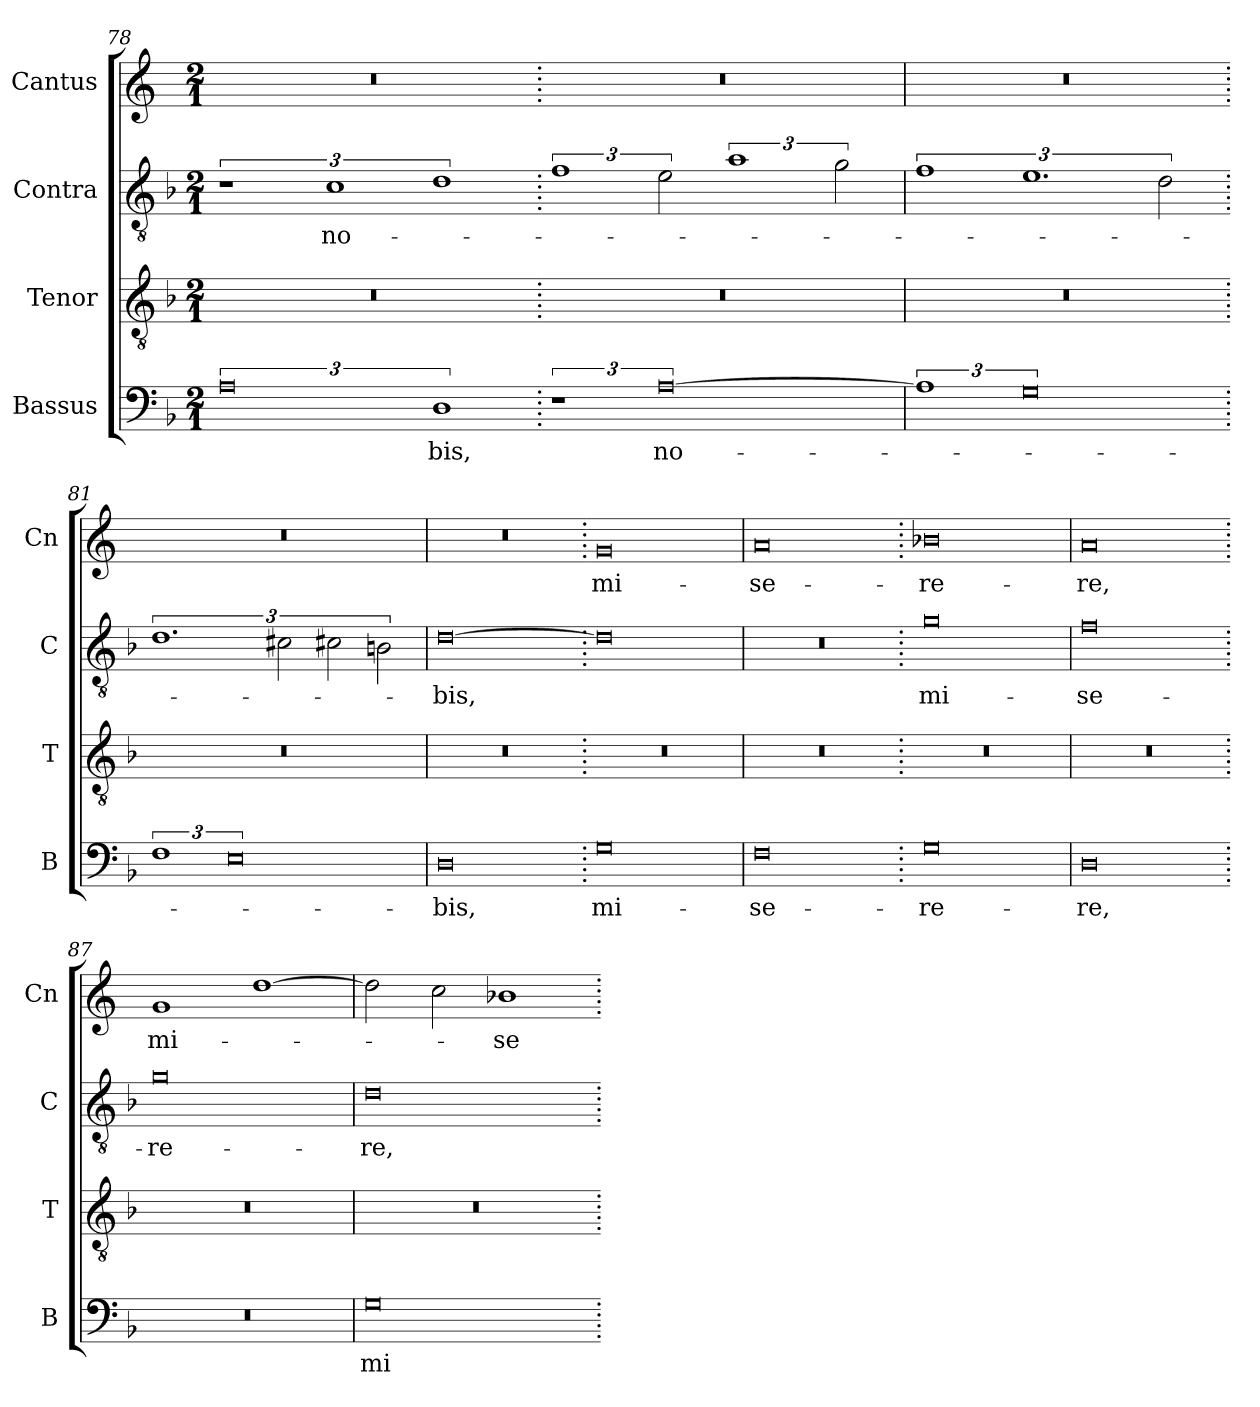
**kern	**text	**kern	**kern	**text	**kern	**text
*part4	*part4	*part3	*part2	*part2	*part1	*part1
*staff4	*staff4	*staff3	*staff2	*staff2	*staff1	*staff1
*I"Bassus	*	*I"Tenor	*I"Contra	*	*I"Cantus	*
*I'B	*	*I'T	*I'C	*	*I'Cn	*
*clefF4	*	*clefGv2	*clefGv2	*	*clefG2	*
*k[b-]	*	*k[b-]	*k[b-]	*	*k[]	*
*M2/1	*	*M2/1	*M2/1	*	*M2/1	*
=78	=78	=78	=78	=78	=78	=78
3%4A	.	0r	3%2r	.	0r	.
.	.	.	3%2c	no-	.	.
3%2D	-bis,	.	3%2d	.	.	.
=79.	=79.	=79.	=79.	=79.	=79.	=79.
3%2r	.	0r	3%2f	.	0r	.
[3%4A	no-	.	3e\	.	.	.
.	.	.	3%2a	.	.	.
.	.	.	3g\	.	.	.
=80	=80	=80	=80	=80	=80	=80
3%2A]	.	0r	3%2f	.	0r	.
3%4G	.	.	3%2.e	.	.	.
.	.	.	3d\	.	.	.
=81.	=81.	=81.	=81.	=81.	=81.	=81.
3%2F	.	0r	3%2.d	.	0r	.
3%4E	.	.	.	.	.	.
.	.	.	3c#X\	.	.	.
.	.	.	3c#X\	.	.	.
.	.	.	3Bn\	.	.	.
=82	=82	=82	=82	=82	=82	=82
0D	-bis,	0r	[0d	-bis,	0r	.
=83.	=83.	=83.	=83.	=83.	=83.	=83.
0G	mi-	0r	0d]	.	0g	mi-
=84	=84	=84	=84	=84	=84	=84
0F	-se-	0r	0r	.	0a	-se-
=85.	=85.	=85.	=85.	=85.	=85.	=85.
0G	-re-	0r	0g	mi-	0b-X	-re-
=86	=86	=86	=86	=86	=86	=86
0D	-re,	0r	0f	-se-	0a	-re,
=87.	=87.	=87.	=87.	=87.	=87.	=87.
0r	.	0r	0g	-re-	1g	mi-
.	.	.	.	.	[1dd	.
=88	=88	=88	=88	=88	=88	=88
0G	mi-	0r	0d	-re,	2dd\]	.
.	.	.	.	.	2cc\	.
.	.	.	.	.	1b-X	-se-
=.	=.	=.	=.	=.	=.	=.
*-	*-	*-	*-	*-	*-	*-
